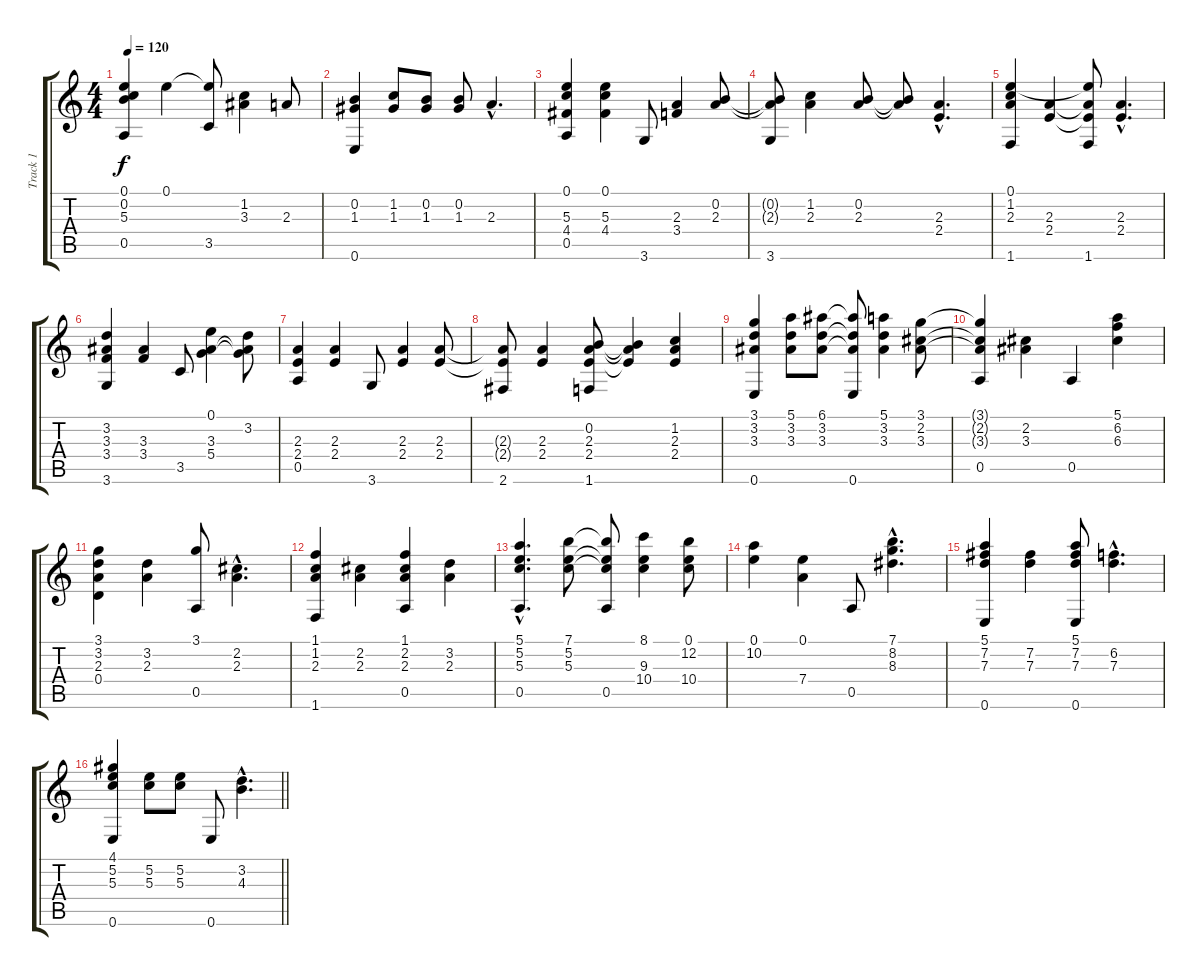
\track ("Track 1" "Track 1") {instrument acousticguitarnylon}
\staff {score tabs}
\tuning (E4 B3 G3 D3 A2 E2) {hide}
\ts (4 4)
\tempo 120
\clef g2
\ks c
(0.1 0.2 5.3 0.5).4{dy f} 0.1.4 (0.1{t} 3.5).8 (1.2 3.3).4 2.3.8 |
(0.2 1.3 0.6).4 (1.2 1.3).8 (0.2 1.3).8 (0.2 1.3).8 2.3{hac}.4{d} |
(0.1 5.3 4.4 0.5).4 (0.1 5.3 4.4).4 3.6.8 (2.3 3.4).4 (0.2 2.3).8 |
(0.2{t} 2.3{t} 3.6).8 (1.2 2.3).4 (0.2 2.3).8 (0.2{t} 2.3{t}).8 (2.3{hac} 2.4{hac}).4{d} |
(0.1 1.2 2.3 1.6).4 (2.3 2.4).4 (0.1{t} 2.3{t} 2.4{t} 1.6).8 (2.3{hac} 2.4{hac}).4{d} |
(3.2 3.3 3.4 3.6).4 (3.3 3.4).4 3.5.8 (0.1 3.3 5.4).4 (3.2 3.3{t} 5.4{t}).8 |
(2.3 2.4 0.5).4 (2.3 2.4).4 3.6.8 (2.3 2.4).4 (2.3 2.4).8 |
(2.3{t} 2.4{t} 2.6).8 (2.3 2.4).4 (0.2 2.3 2.4 1.6).8 (0.2{t} 2.3{t} 2.4{t}).4 (1.2 2.3 2.4).4 |
(3.1 3.2 3.3 0.6).4 (5.1 3.2 3.3).8 (6.1 3.2 3.3).8 (6.1{t} 3.2{t} 3.3{t} 0.6).8 (5.1 3.2 3.3).4 (3.1 2.2 3.3).8 |
(3.1{t} 2.2{t} 3.3{t} 0.5).4 (2.2 3.3).4 0.5.4 (5.1 6.2 6.3).4 |
(3.1 3.2 2.3 0.4).4 (3.2 2.3).4 (3.1 0.5).8 (2.2{hac} 2.3{hac}).4{d} |
(1.1 1.2 2.3 1.6).4 (2.2 2.3).4 (1.1 2.2 2.3 0.5).4 (3.2 2.3).4 |
(5.1{hac} 5.2{hac} 5.3{hac} 0.5{hac}).4{d} (7.1 5.2 5.3).8 (7.1{t} 5.2{t} 5.3{t} 0.5).8 (8.1 9.3 10.4).4 (0.1 12.2 10.4).8 |
(0.1 10.2).4 (0.1 7.4).4 0.5.8 (7.1{hac} 8.2{hac} 8.3{hac}).4{d} |
(5.1 7.2 7.3 0.6).4 (7.2 7.3).4 (5.1 7.2 7.3 0.6).8 (6.2{hac} 7.3{hac}).4{d} |
\barLineRight lightlight
(4.1 5.2 5.3 0.6).4 (5.2 5.3).8 (5.2 5.3).8 0.6.8 (3.2{hac} 4.3{hac}).4{d}
